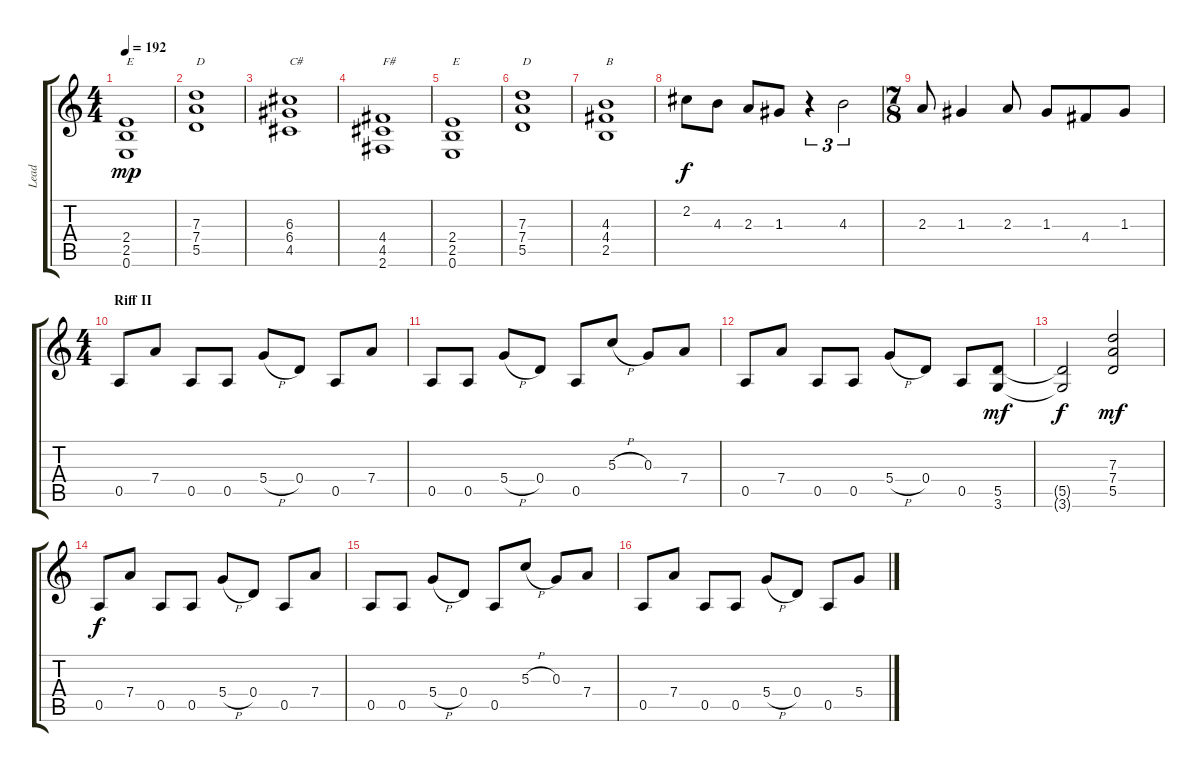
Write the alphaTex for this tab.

\track ("Lead" "Lead") {instrument overdrivenguitar}
\staff {score tabs}
\tuning (E4 B3 G3 D3 A2 E2) {hide}
\ts (4 4)
\tempo 192
\clef g2
\ks c
(2.4 2.5 0.6).1{txt "E" dy mp} |
(7.3 7.4 5.5).1{txt "D"} |
(6.3 6.4 4.5).1{txt "C#"} |
(4.4 4.5 2.6).1{txt "F#"} |
(2.4 2.5 0.6).1{txt "E"} |
(7.3 7.4 5.5).1{txt "D"} |
(4.3 4.4 2.5).1{txt "B"} |
2.2.8{dy f} 4.3.8 2.3.8 1.3.8 r.4{tu (3 2)} 4.3.2{tu (3 2)} |
\ts (7 8)
2.3.8 1.3.4 2.3.8 1.3.8 4.4.8 1.3.8 |
\ts (4 4)
\section ("" "Riff II")
0.5.8 7.4.8 0.5.8 0.5.8 5.4{h}.8 0.4.8 0.5.8 7.4.8 |
0.5.8 0.5.8 5.4{h}.8 0.4.8 0.5.8 5.3{h}.8 0.3.8 7.4.8 |
0.5.8 7.4.8 0.5.8 0.5.8 5.4{h}.8 0.4.8 0.5.8 (5.5 3.6).8{dy mf} |
(5.5{t} 3.6{t}).2{dy f} (7.3 7.4 5.5).2{dy mf} |
0.5.8{dy f} 7.4.8 0.5.8 0.5.8 5.4{h}.8 0.4.8 0.5.8 7.4.8 |
0.5.8 0.5.8 5.4{h}.8 0.4.8 0.5.8 5.3{h}.8 0.3.8 7.4.8 |
0.5.8 7.4.8 0.5.8 0.5.8 5.4{h}.8 0.4.8 0.5.8 5.4{h}.8
